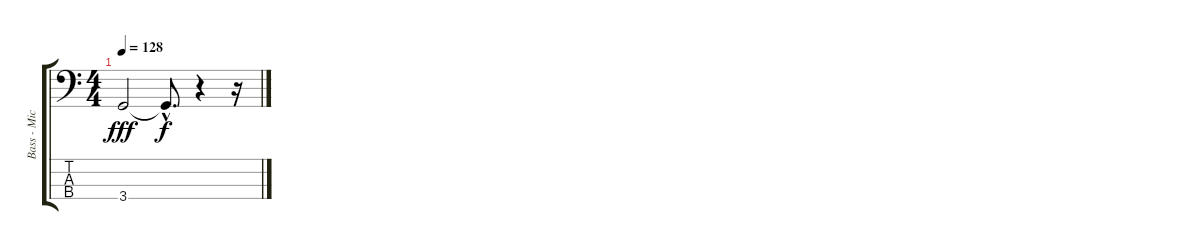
\track ("Bass - Michael Davenport" "Bass - Mic") {instrument electricbasspick}
\staff {score tabs}
\tuning (G2 D2 A1 E1) {hide}
\ts (4 4)
\tempo 128
\clef f4
\ks c
3.4.2{dy fff} 3.4{hac t}.8{d dy f} r.4 r.16
